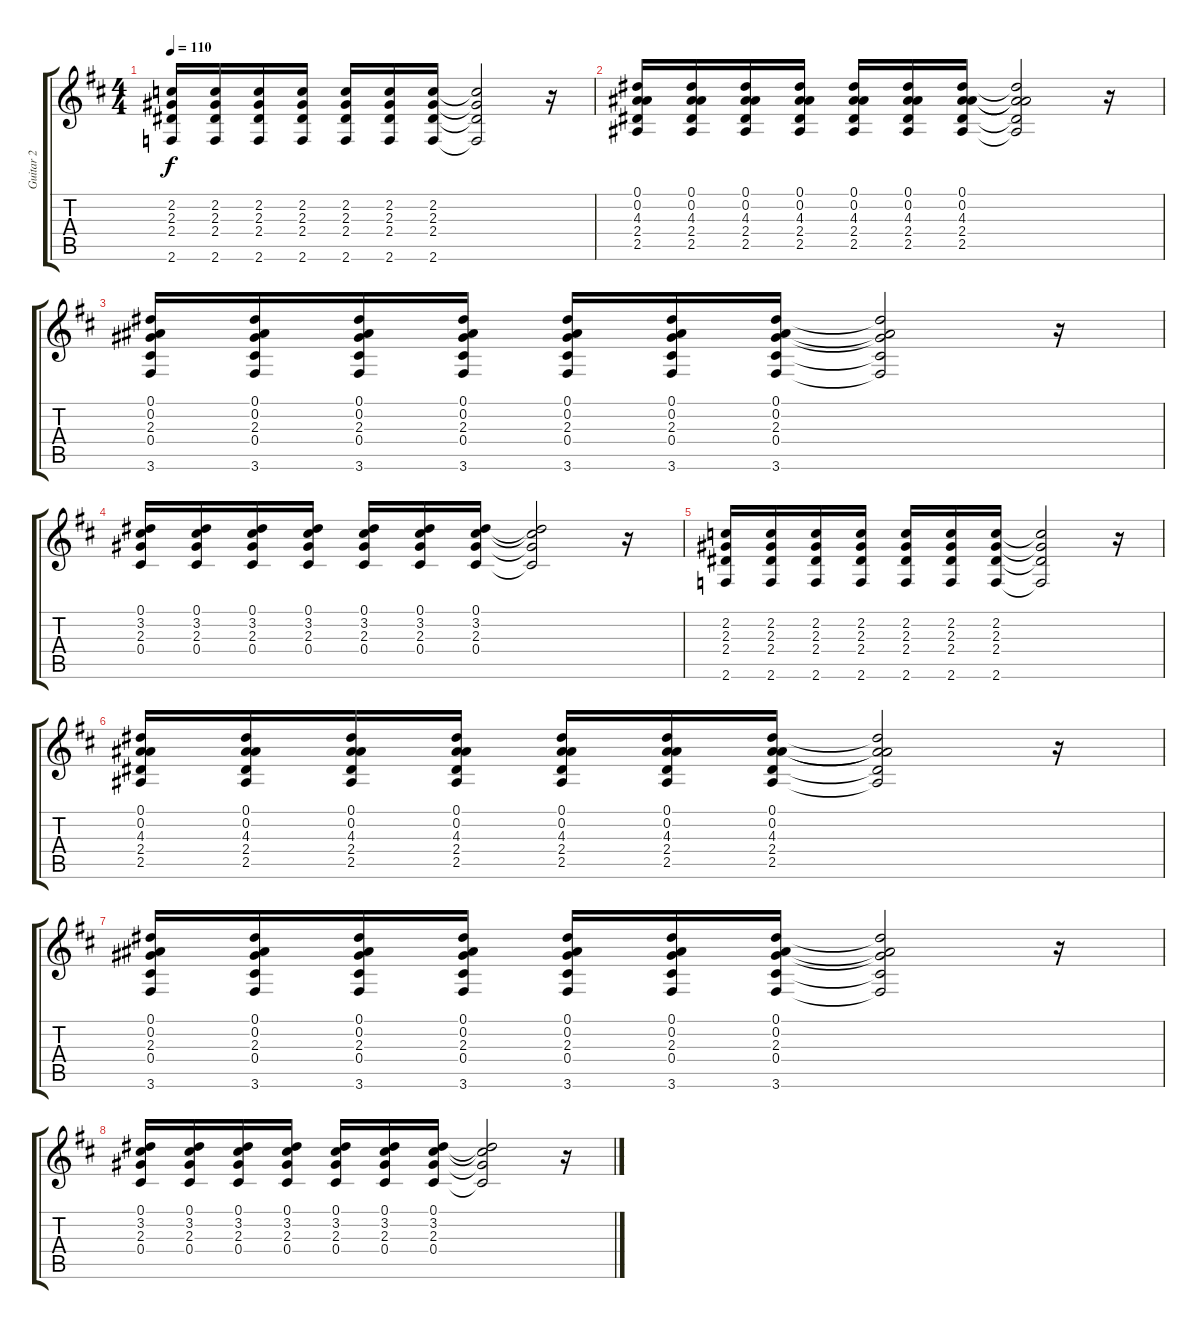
\track ("Guitar 2" "Guitar 2") {instrument acousticguitarsteel}
\staff {score tabs}
\tuning (Eb4 Bb3 Gb3 Db3 Ab2 Eb2) {hide}
\ts (4 4)
\tempo 110
\clef g2
\ks d
(2.2 2.3 2.4 2.6).16{dy f} (2.2 2.3 2.4 2.6).16 (2.2 2.3 2.4 2.6).16 (2.2 2.3 2.4 2.6).16 (2.2 2.3 2.4 2.6).16 (2.2 2.3 2.4 2.6).16 (2.2 2.3 2.4 2.6).16 (2.2{t} 2.3{t} 2.4{t} 2.6{t}).2 r.16 |
(0.1 0.2 4.3 2.4 2.5).16 (0.1 0.2 4.3 2.4 2.5).16 (0.1 0.2 4.3 2.4 2.5).16 (0.1 0.2 4.3 2.4 2.5).16 (0.1 0.2 4.3 2.4 2.5).16 (0.1 0.2 4.3 2.4 2.5).16 (0.1 0.2 4.3 2.4 2.5).16 (0.1{t} 0.2{t} 4.3{t} 2.4{t} 2.5{t}).2 r.16 |
(0.1 0.2 2.3 0.4 3.6).16 (0.1 0.2 2.3 0.4 3.6).16 (0.1 0.2 2.3 0.4 3.6).16 (0.1 0.2 2.3 0.4 3.6).16 (0.1 0.2 2.3 0.4 3.6).16 (0.1 0.2 2.3 0.4 3.6).16 (0.1 0.2 2.3 0.4 3.6).16 (0.1{t} 0.2{t} 2.3{t} 0.4{t} 3.6{t}).2 r.16 |
(0.1 3.2 2.3 0.4).16 (0.1 3.2 2.3 0.4).16 (0.1 3.2 2.3 0.4).16 (0.1 3.2 2.3 0.4).16 (0.1 3.2 2.3 0.4).16 (0.1 3.2 2.3 0.4).16 (0.1 3.2 2.3 0.4).16 (0.1{t} 3.2{t} 2.3{t} 0.4{t}).2 r.16 |
(2.2 2.3 2.4 2.6).16 (2.2 2.3 2.4 2.6).16 (2.2 2.3 2.4 2.6).16 (2.2 2.3 2.4 2.6).16 (2.2 2.3 2.4 2.6).16 (2.2 2.3 2.4 2.6).16 (2.2 2.3 2.4 2.6).16 (2.2{t} 2.3{t} 2.4{t} 2.6{t}).2 r.16 |
(0.1 0.2 4.3 2.4 2.5).16 (0.1 0.2 4.3 2.4 2.5).16 (0.1 0.2 4.3 2.4 2.5).16 (0.1 0.2 4.3 2.4 2.5).16 (0.1 0.2 4.3 2.4 2.5).16 (0.1 0.2 4.3 2.4 2.5).16 (0.1 0.2 4.3 2.4 2.5).16 (0.1{t} 0.2{t} 4.3{t} 2.4{t} 2.5{t}).2 r.16 |
(0.1 0.2 2.3 0.4 3.6).16 (0.1 0.2 2.3 0.4 3.6).16 (0.1 0.2 2.3 0.4 3.6).16 (0.1 0.2 2.3 0.4 3.6).16 (0.1 0.2 2.3 0.4 3.6).16 (0.1 0.2 2.3 0.4 3.6).16 (0.1 0.2 2.3 0.4 3.6).16 (0.1{t} 0.2{t} 2.3{t} 0.4{t} 3.6{t}).2 r.16 |
(0.1 3.2 2.3 0.4).16 (0.1 3.2 2.3 0.4).16 (0.1 3.2 2.3 0.4).16 (0.1 3.2 2.3 0.4).16 (0.1 3.2 2.3 0.4).16 (0.1 3.2 2.3 0.4).16 (0.1 3.2 2.3 0.4).16 (0.1{t} 3.2{t} 2.3{t} 0.4{t}).2 r.16
